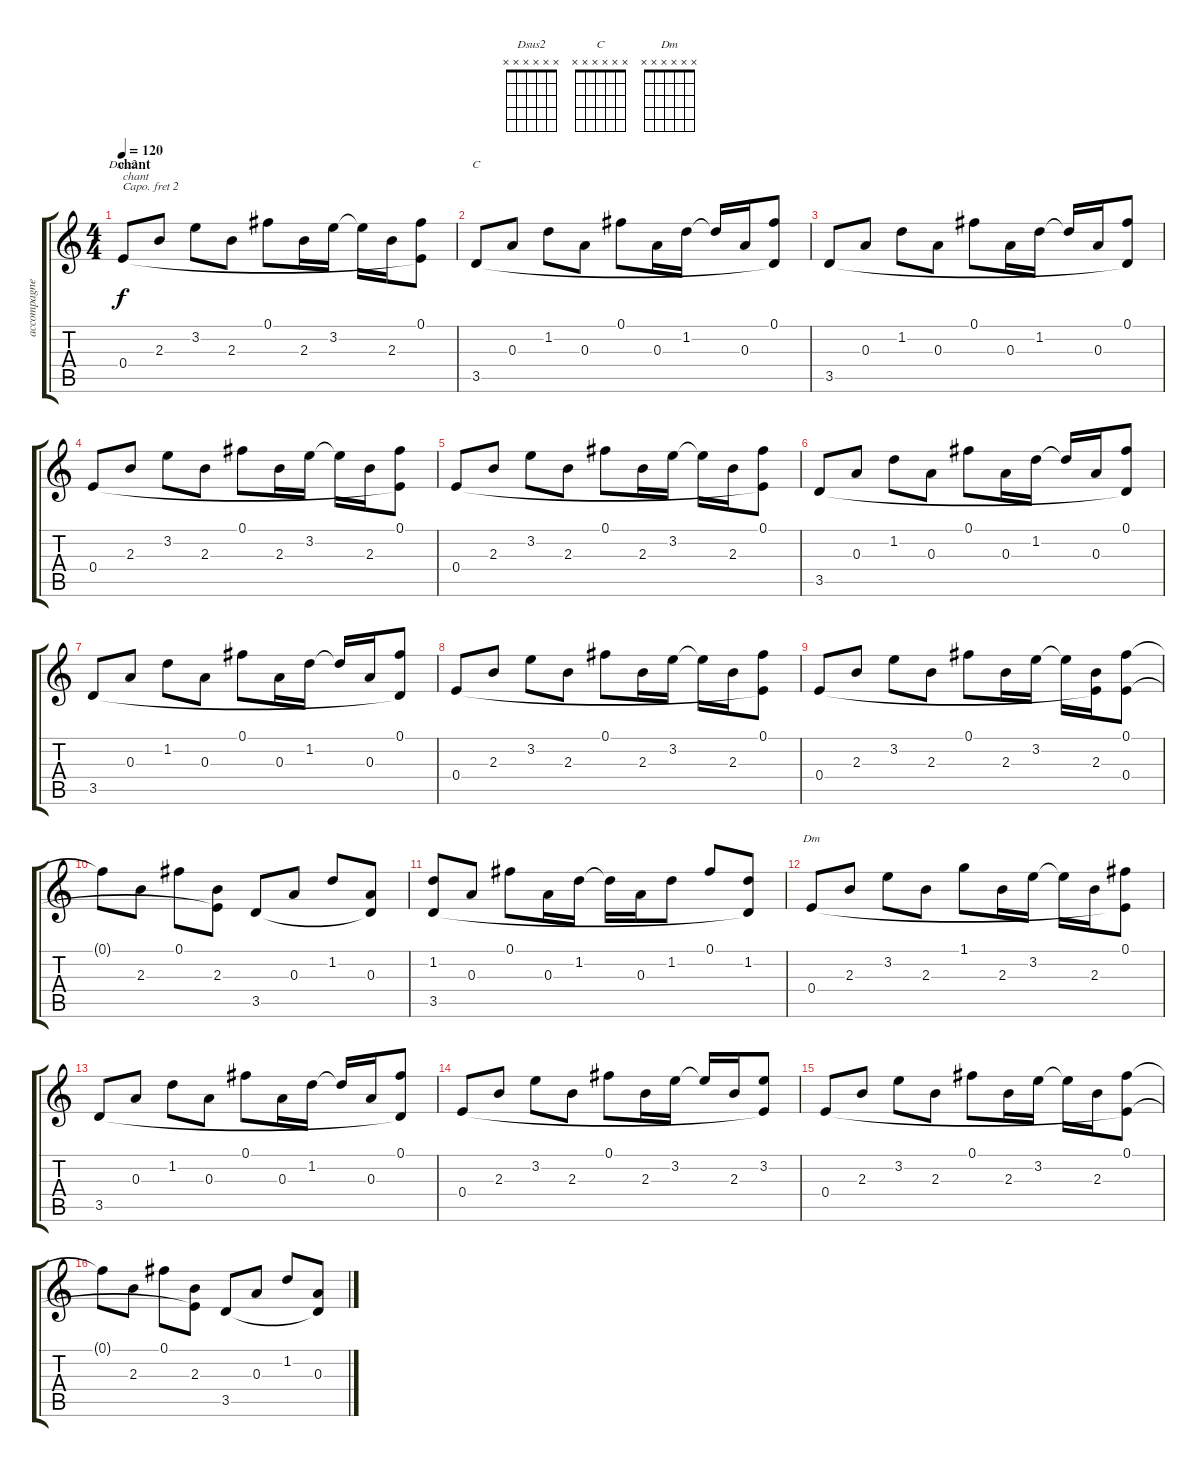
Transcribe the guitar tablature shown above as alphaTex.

\track ("accompagnement" "accompagne") {instrument acousticguitarnylon}
\staff {score tabs}
\capo 2
\tuning (E4 B3 G3 D3 A2 E2) {hide}
\chord ("Dsus2" x x x x x x)
\chord ("C" x x x x x x)
\chord ("Dm" x x x x x x)
\ts (4 4)
\section ("" "chant")
\tempo 120
\clef g2
\ks c
0.4.8{ch "Dsus2" txt "chant" dy f} 2.3.8 3.2.8 2.3.8 0.1.8 2.3.16 3.2.16 3.2{t}.16 2.3.16 (0.1 0.4{t}).8 |
3.5.8{ch "C"} 0.3.8 1.2.8 0.3.8 0.1.8 0.3.16 1.2.16 1.2{t}.16 0.3.16 (0.1 3.5{t}).8 |
3.5.8 0.3.8 1.2.8 0.3.8 0.1.8 0.3.16 1.2.16 1.2{t}.16 0.3.16 (0.1 3.5{t}).8 |
0.4.8 2.3.8 3.2.8 2.3.8 0.1.8 2.3.16 3.2.16 3.2{t}.16 2.3.16 (0.1 0.4{t}).8 |
0.4.8 2.3.8 3.2.8 2.3.8 0.1.8 2.3.16 3.2.16 3.2{t}.16 2.3.16 (0.1 0.4{t}).8 |
3.5.8 0.3.8 1.2.8 0.3.8 0.1.8 0.3.16 1.2.16 1.2{t}.16 0.3.16 (0.1 3.5{t}).8 |
3.5.8 0.3.8 1.2.8 0.3.8 0.1.8 0.3.16 1.2.16 1.2{t}.16 0.3.16 (0.1 3.5{t}).8 |
0.4.8 2.3.8 3.2.8 2.3.8 0.1.8 2.3.16 3.2.16 3.2{t}.16 2.3.16 (0.1 0.4{t}).8 |
0.4.8 2.3.8 3.2.8 2.3.8 0.1.8 2.3.16 3.2.16 3.2{t}.16 (2.3 0.4{t}).16 (0.1 0.4).8 |
0.1{t}.8 2.3.8 0.1.8 (2.3 0.4{t}).8 3.5.8 0.3.8 1.2.8 (0.3 3.5{t}).8 |
(1.2 3.5).8 0.3.8 0.1.8 0.3.16 1.2.16 1.2{t}.16 0.3.16 1.2.8 0.1.8 (1.2 3.5{t}).8 |
0.4.8{ch "Dm"} 2.3.8 3.2.8 2.3.8 1.1.8 2.3.16 3.2.16 3.2{t}.16 2.3.16 (0.1 0.4{t}).8 |
3.5.8 0.3.8 1.2.8 0.3.8 0.1.8 0.3.16 1.2.16 1.2{t}.16 0.3.16 (0.1 3.5{t}).8 |
0.4.8 2.3.8 3.2.8 2.3.8 0.1.8 2.3.16 3.2.16 3.2{t}.16 2.3.16 (3.2 0.4{t}).8 |
0.4.8 2.3.8 3.2.8 2.3.8 0.1.8 2.3.16 3.2.16 3.2{t}.16 2.3.16 (0.1 0.4{t}).8 |
0.1{t}.8 2.3.8 0.1.8 (2.3 0.4{t}).8 3.5.8 0.3.8 1.2.8 (0.3 3.5{t}).8
